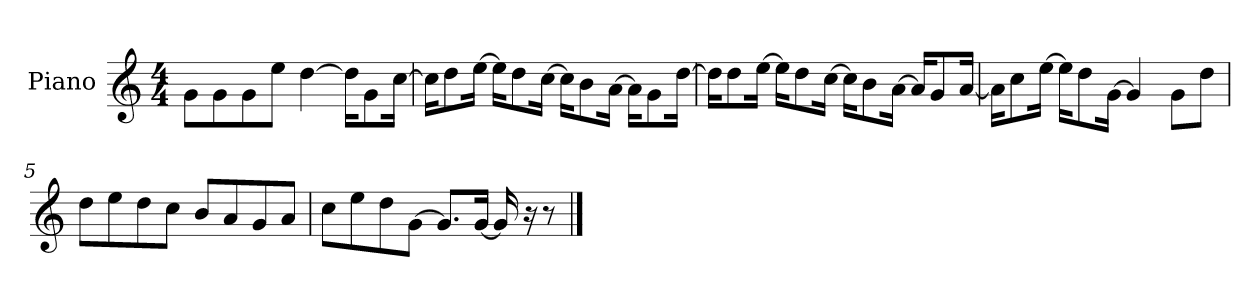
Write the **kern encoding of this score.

**kern
*part1
*staff1
*I"Piano
*I'P-no
*clefG2
*k[]
*M4/4
*MM90
=1
8g\L
8g\
8g\
8ee\J
[4dd\
16dd\KL]
8g\
[16cc\Jk
=2
16cc\KL]
8dd\
[16ee\Jk
16ee\KL]
8dd\
[16cc\Jk
16cc\KL]
8b\
[16a\Jk
16a\KL]
8g\
[16dd\Jk
=3
16dd\KL]
8dd\
[16ee\Jk
16ee\KL]
8dd\
[16cc\Jk
16cc\KL]
8b\
[16a\Jk
16a/KL]
8g/
[16a/Jk
=4
16a\KL]
8cc\
[16ee\Jk
16ee\KL]
8dd\
[16g\Jk
4g/]
8g\L
8dd\J
!!LO:LB:g=z
=5
8dd\L
8ee\
8dd\
8cc\J
8b/L
8a/
8g/
8a/J
=6
8cc\L
8ee\
8dd\
[8g\J
8.g/L]
[16g/Jk
16g/]
16r
8r
==
*-
